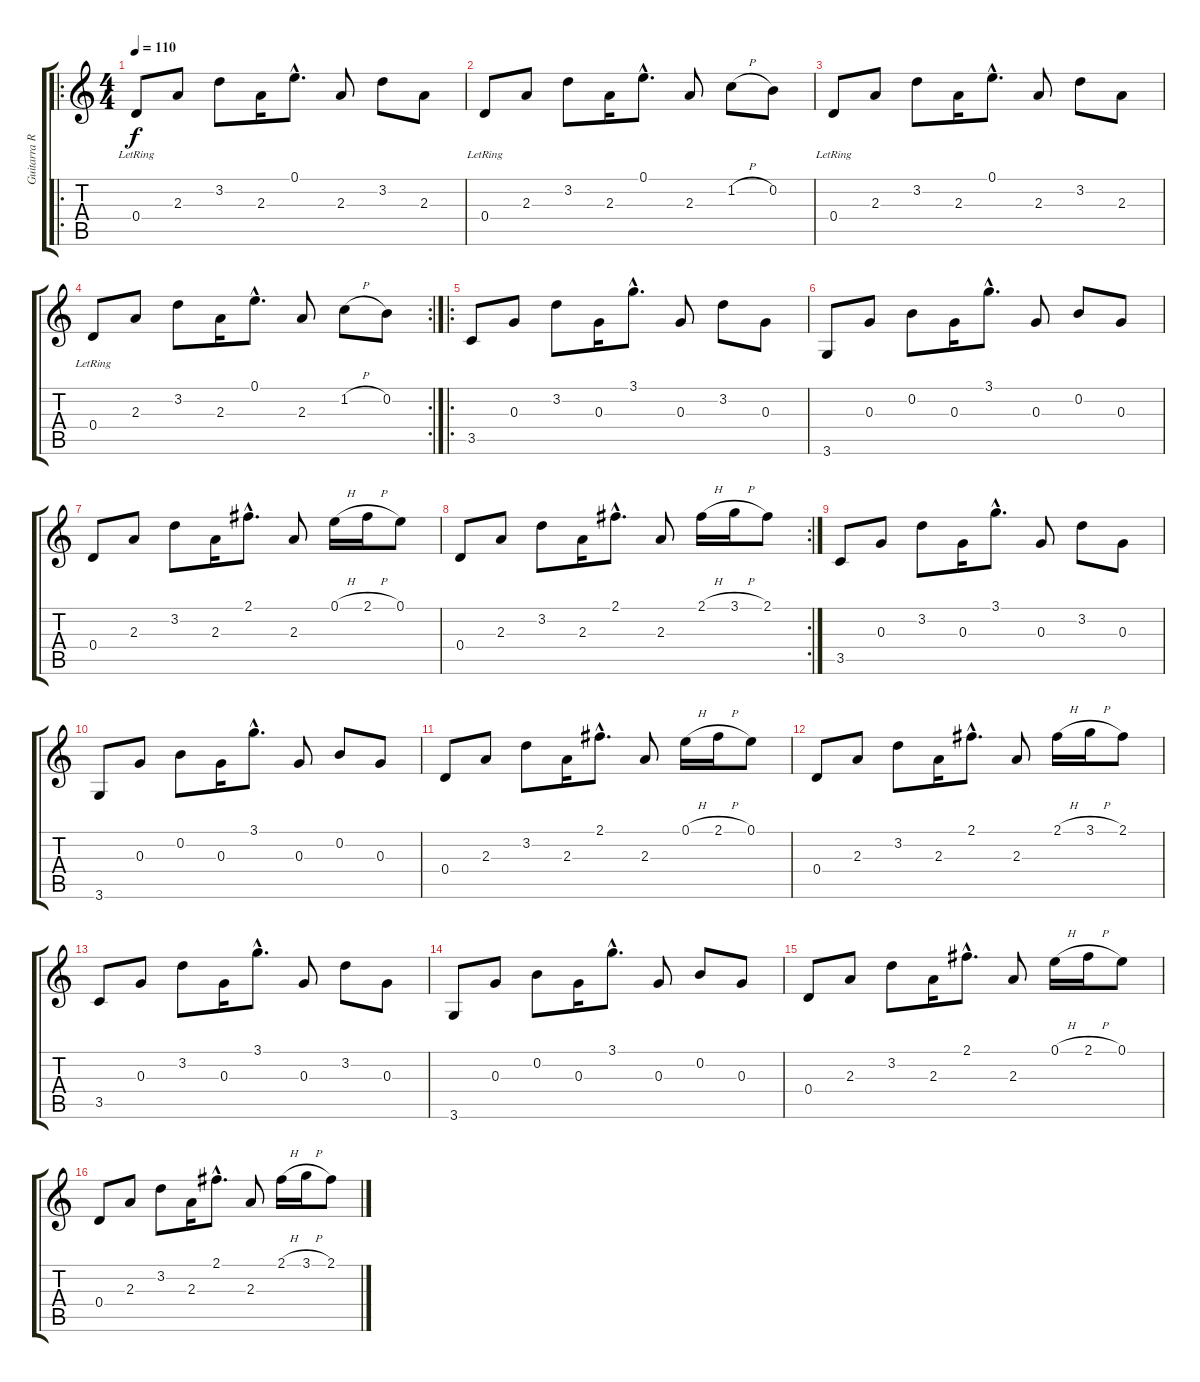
\track ("Guitarra Ritmica" "Guitarra R") {instrument acousticguitarsteel}
\staff {score tabs}
\tuning (E4 B3 G3 D3 A2 E2) {hide}
\ro
\ts (4 4)
\tempo 110
\clef g2
\ks c
0.4{lr}.8{dy f instrument acousticguitarsteel} 2.3.8 3.2.8 2.3.16 0.1{hac}.8{d} 2.3.8 3.2.8 2.3.8 |
0.4{lr}.8 2.3.8 3.2.8 2.3.16 0.1{hac}.8{d} 2.3.8 1.2{h}.8 0.2.8 |
0.4{lr}.8 2.3.8 3.2.8 2.3.16 0.1{hac}.8{d} 2.3.8 3.2.8 2.3.8 |
\rc 2
0.4{lr}.8 2.3.8 3.2.8 2.3.16 0.1{hac}.8{d} 2.3.8 1.2{h}.8 0.2.8 |
\ro
3.5.8 0.3.8 3.2.8 0.3.16 3.1{hac}.8{d} 0.3.8 3.2.8 0.3.8 |
3.6.8 0.3.8 0.2.8 0.3.16 3.1{hac}.8{d} 0.3.8 0.2.8 0.3.8 |
0.4.8 2.3.8 3.2.8 2.3.16 2.1{hac}.8{d} 2.3.8 0.1{h}.16 2.1{h}.16 0.1.8 |
\rc 2
0.4.8 2.3.8 3.2.8 2.3.16 2.1{hac}.8{d} 2.3.8 2.1{h}.16 3.1{h}.16 2.1.8 |
3.5.8 0.3.8 3.2.8 0.3.16 3.1{hac}.8{d} 0.3.8 3.2.8 0.3.8 |
3.6.8 0.3.8 0.2.8 0.3.16 3.1{hac}.8{d} 0.3.8 0.2.8 0.3.8 |
0.4.8 2.3.8 3.2.8 2.3.16 2.1{hac}.8{d} 2.3.8 0.1{h}.16 2.1{h}.16 0.1.8 |
0.4.8 2.3.8 3.2.8 2.3.16 2.1{hac}.8{d} 2.3.8 2.1{h}.16 3.1{h}.16 2.1.8 |
3.5.8 0.3.8 3.2.8 0.3.16 3.1{hac}.8{d} 0.3.8 3.2.8 0.3.8 |
3.6.8 0.3.8 0.2.8 0.3.16 3.1{hac}.8{d} 0.3.8 0.2.8 0.3.8 |
0.4.8 2.3.8 3.2.8 2.3.16 2.1{hac}.8{d} 2.3.8 0.1{h}.16 2.1{h}.16 0.1.8 |
0.4.8 2.3.8 3.2.8 2.3.16 2.1{hac}.8{d} 2.3.8 2.1{h}.16 3.1{h}.16 2.1.8
